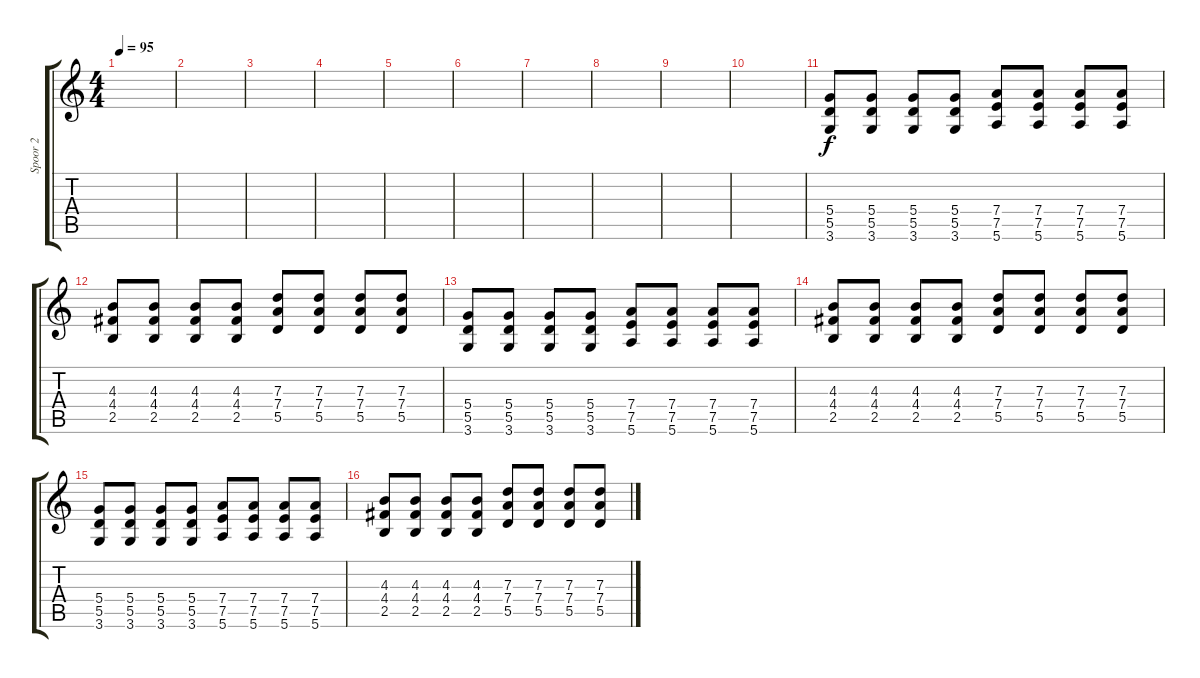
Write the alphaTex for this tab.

\track ("Spoor 2" "Spoor 2") {instrument distortionguitar}
\staff {score tabs}
\tuning (E4 B3 G3 D3 A2 E2) {hide}
\ts (4 4)
\tempo 95
\clef g2
\ks c
|
|
|
|
|
|
|
|
|
|
(5.4 5.5 3.6).8 (5.4 5.5 3.6).8 (5.4 5.5 3.6).8 (5.4 5.5 3.6).8 (7.4 7.5 5.6).8 (7.4 7.5 5.6).8 (7.4 7.5 5.6).8 (7.4 7.5 5.6).8 |
(4.3 4.4 2.5).8 (4.3 4.4 2.5).8 (4.3 4.4 2.5).8 (4.3 4.4 2.5).8 (7.3 7.4 5.5).8 (7.3 7.4 5.5).8 (7.3 7.4 5.5).8 (7.3 7.4 5.5).8 |
(5.4 5.5 3.6).8 (5.4 5.5 3.6).8 (5.4 5.5 3.6).8 (5.4 5.5 3.6).8 (7.4 7.5 5.6).8 (7.4 7.5 5.6).8 (7.4 7.5 5.6).8 (7.4 7.5 5.6).8 |
(4.3 4.4 2.5).8 (4.3 4.4 2.5).8 (4.3 4.4 2.5).8 (4.3 4.4 2.5).8 (7.3 7.4 5.5).8 (7.3 7.4 5.5).8 (7.3 7.4 5.5).8 (7.3 7.4 5.5).8 |
(5.4 5.5 3.6).8 (5.4 5.5 3.6).8 (5.4 5.5 3.6).8 (5.4 5.5 3.6).8 (7.4 7.5 5.6).8 (7.4 7.5 5.6).8 (7.4 7.5 5.6).8 (7.4 7.5 5.6).8 |
(4.3 4.4 2.5).8 (4.3 4.4 2.5).8 (4.3 4.4 2.5).8 (4.3 4.4 2.5).8 (7.3 7.4 5.5).8 (7.3 7.4 5.5).8 (7.3 7.4 5.5).8 (7.3 7.4 5.5).8
